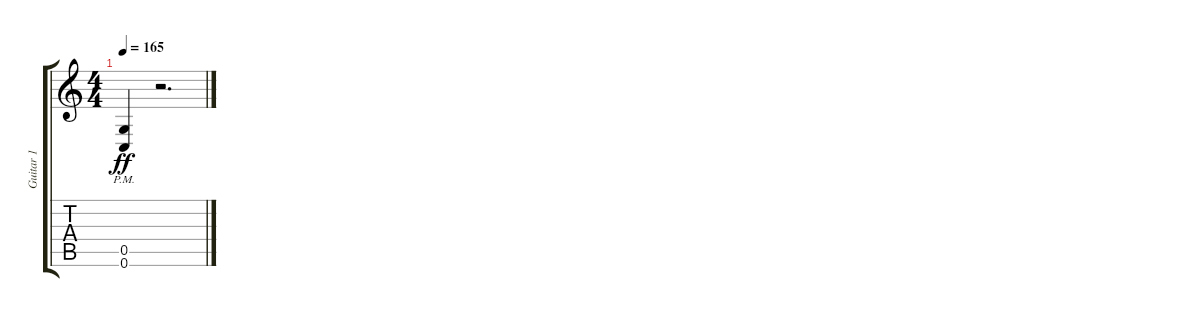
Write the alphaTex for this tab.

\track ("Guitar 1" "Guitar 1") {instrument distortionguitar}
\staff {score tabs}
\tuning (D4 A3 F3 C3 G2 C2) {hide}
\ts (4 4)
\tempo 165
\clef g2
\ks c
(0.5{pm} 0.6{pm}).4{dy ff} r.2{d}
